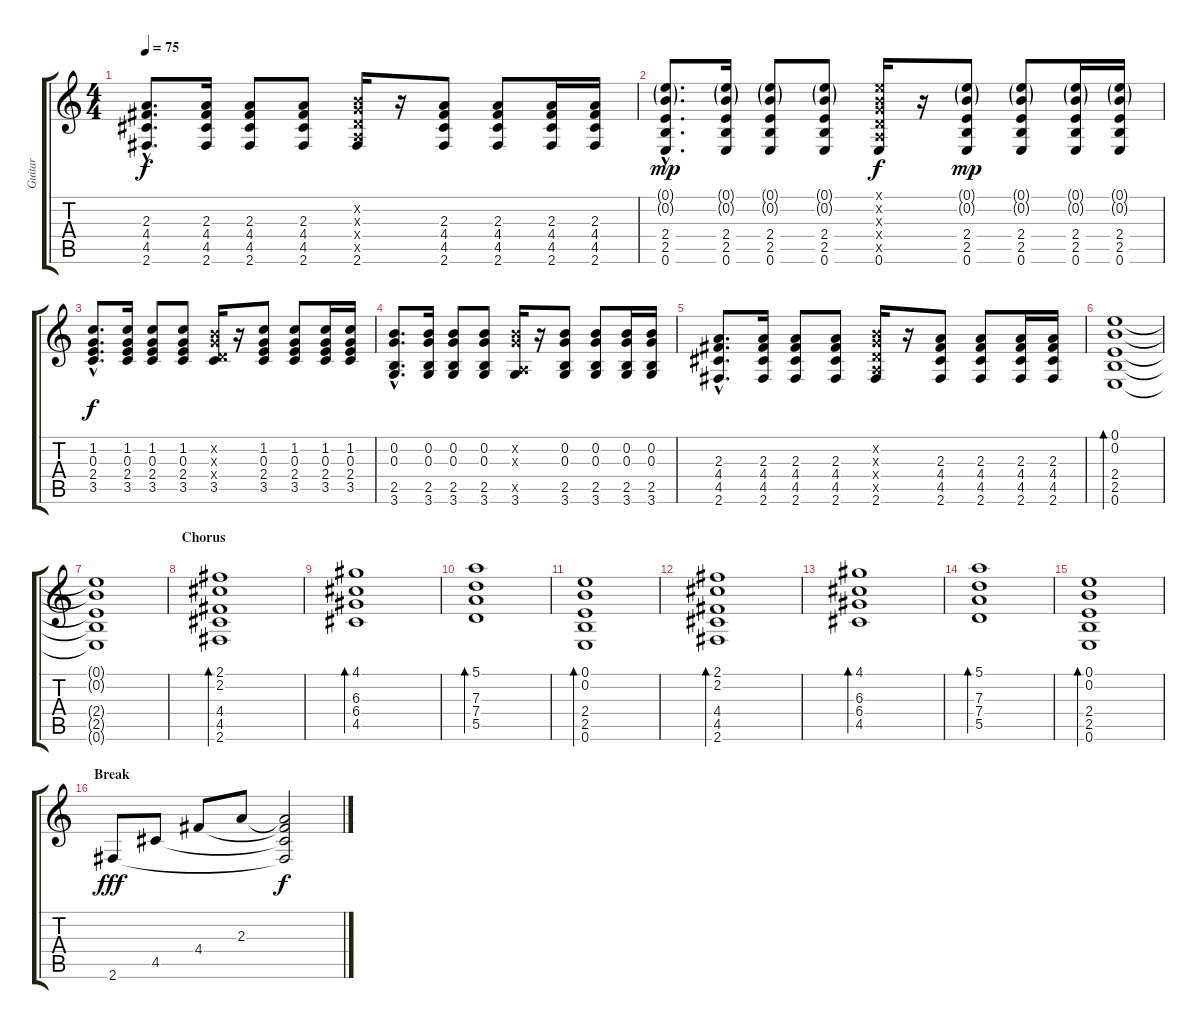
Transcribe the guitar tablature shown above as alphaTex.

\track ("Guitar" "Guitar") {instrument acousticguitarsteel}
\staff {score tabs}
\tuning (E4 B3 G3 D3 A2 E2) {hide}
\ts (4 4)
\tempo 75
\clef g2
\ks c
(2.3{hac} 4.4{hac} 4.5{hac} 2.6{hac}).8{d dy f} (2.3 4.4 4.5 2.6).16 (2.3 4.4 4.5 2.6).8 (2.3 4.4 4.5 2.6).8 (0.2{x} 0.3{x} 0.4{x} 0.5{x} 2.6).16 r.16 (2.3 4.4 4.5 2.6).8 (2.3 4.4 4.5 2.6).8 (2.3 4.4 4.5 2.6).16 (2.3 4.4 4.5 2.6).16 |
(0.1{g hac} 0.2{g hac} 2.4{hac} 2.5{hac} 0.6{hac}).8{d dy mp} (0.1{g} 0.2{g} 2.4 2.5 0.6).16 (0.1{g} 0.2{g} 2.4 2.5 0.6).8 (0.1{g} 0.2{g} 2.4 2.5 0.6).8 (0.1{x} 0.2{x} 0.3{x} 0.4{x} 0.5{x} 0.6).16{dy f} r.16 (0.1{g} 0.2{g} 2.4 2.5 0.6).8{dy mp} (0.1{g} 0.2{g} 2.4 2.5 0.6).8 (0.1{g} 0.2{g} 2.4 2.5 0.6).16 (0.1{g} 0.2{g} 2.4 2.5 0.6).16 |
(1.2{hac} 0.3{hac} 2.4{hac} 3.5{hac}).8{d dy f} (1.2 0.3 2.4 3.5).16 (1.2 0.3 2.4 3.5).8 (1.2 0.3 2.4 3.5).8 (0.2{x} 0.3{x} 0.4{x} 3.5).16 r.16 (1.2 0.3 2.4 3.5).8 (1.2 0.3 2.4 3.5).8 (1.2 0.3 2.4 3.5).16 (1.2 0.3 2.4 3.5).16 |
(0.2{hac} 0.3{hac} 2.5{hac} 3.6{hac}).8{d} (0.2 0.3 2.5 3.6).16 (0.2 0.3 2.5 3.6).8 (0.2 0.3 2.5 3.6).8 (0.2{x} 0.3{x} 0.5{x} 3.6).16 r.16 (0.2 0.3 2.5 3.6).8 (0.2 0.3 2.5 3.6).8 (0.2 0.3 2.5 3.6).16 (0.2 0.3 2.5 3.6).16 |
(2.3{hac} 4.4{hac} 4.5{hac} 2.6{hac}).8{d} (2.3 4.4 4.5 2.6).16 (2.3 4.4 4.5 2.6).8 (2.3 4.4 4.5 2.6).8 (0.2{x} 0.3{x} 0.4{x} 0.5{x} 2.6).16 r.16 (2.3 4.4 4.5 2.6).8 (2.3 4.4 4.5 2.6).8 (2.3 4.4 4.5 2.6).16 (2.3 4.4 4.5 2.6).16 |
(0.1 0.2 2.4 2.5 0.6).1{bd 240} |
(0.1{t} 0.2{t} 2.4{t} 2.5{t} 0.6{t}).1 |
\section ("" "Chorus")
(2.1 2.2 4.4 4.5 2.6).1{bd 60} |
(4.1 6.3 6.4 4.5).1{bd 60} |
(5.1 7.3 7.4 5.5).1{bd 60} |
(0.1 0.2 2.4 2.5 0.6).1{bd 60} |
(2.1 2.2 4.4 4.5 2.6).1{bd 60} |
(4.1 6.3 6.4 4.5).1{bd 60} |
(5.1 7.3 7.4 5.5).1{bd 60} |
(0.1 0.2 2.4 2.5 0.6).1{bd 60} |
\section ("" "Break")
2.6.8{dy fff} 4.5.8 4.4.8 2.3.8 (2.3{t} 4.4{t} 4.5{t} 2.6{t}).2{dy f}
